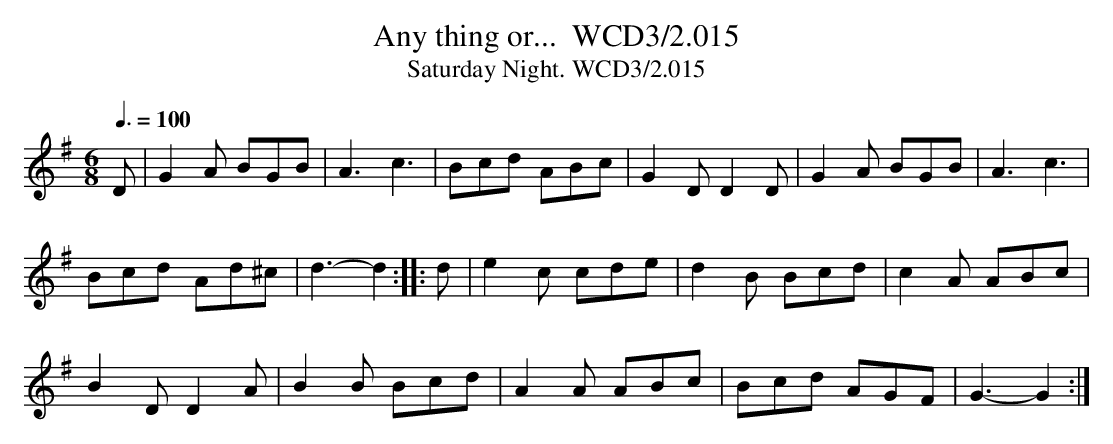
X:1
T:Any thing or...  WCD3/2.015
T:Saturday Night. WCD3/2.015
M:6/8
L:1/8
Q:3/8=100
K:G
D|G2A BGB|A3c3|Bcd ABc|G2D D2D|G2A BGB|A3c3|
Bcd Ad^c|d3-d2::d|e2c cde|d2B Bcd|c2A ABc|
B2D D2A|B2B Bcd|A2A ABc|Bcd AGF|G3-G2:|
